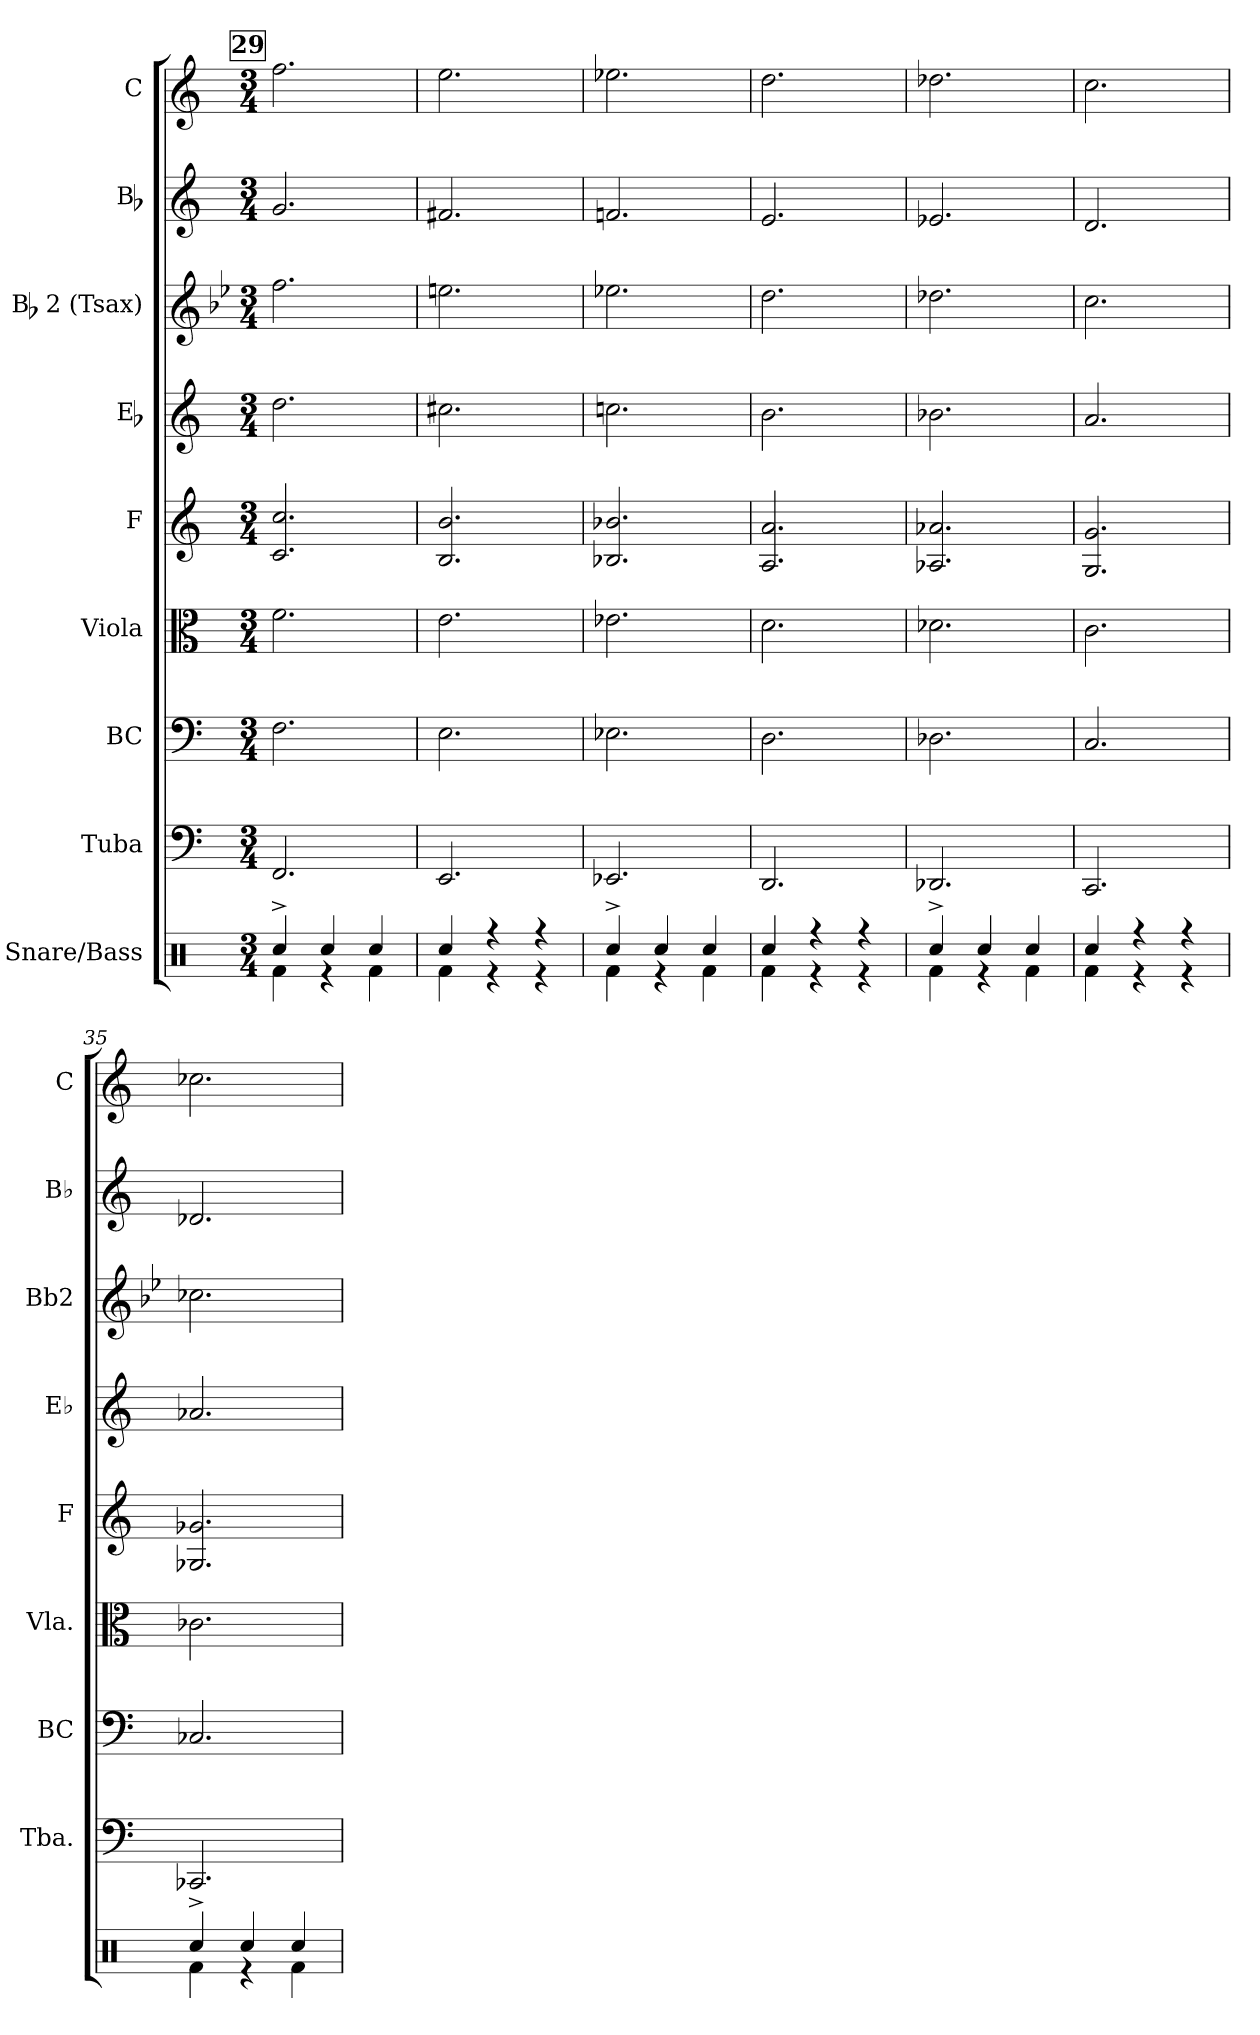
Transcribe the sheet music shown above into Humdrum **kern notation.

**kern	**kern	**kern	**kern	**kern	**kern	**kern	**kern	**kern
*part9	*part8	*part7	*part6	*part5	*part4	*part3	*part2	*part1
*staff9	*staff8	*staff7	*staff6	*staff5	*staff4	*staff3	*staff2	*staff1
*I"Snare/Bass	*I"Tuba	*I"BC	*I"Viola	*I"F	*I"Eb	*I"Bb 2 (Tsax)	*I"Bb	*I"C
*	*I'Tba.	*I'BC	*I'Vla.	*I'F	*I'Eb	*I'Bb2	*I'Bb	*I'C
*clefX	*clefF4	*clefF4	*clefC3	*clefG2	*clefG2	*clefG2	*clefG2	*clefG2
*	*	*	*	*ITrd4c7	*ITrd5c9	*ITrd8c14	*ITrd1c2	*
*k[]	*k[]	*k[]	*k[]	*k[b-]	*k[b-e-a-]	*k[b-e-]	*k[b-e-]	*k[]
*M3/4	*M3/4	*M3/4	*M3/4	*M3/4	*M3/4	*M3/4	*M3/4	*M3/4
!!LO:REH:place=s1:color=#000000:enc=box:fs=12.2576:t=29
=29	=29	=29	=29	=29	=29	=29	=29	=29
*^	*	*	*	*	*	*	*	*
4Rcc^i/	4Rfi\	2.FFi/	2.Fi\	2.fi\	2.Fi/ 2.fi	2.fi\	2.fi\	2.fi/	2.ffi\
4Rcci/	4r	.	.	.	.	.	.	.	.
4Rcci/	4Rfi\	.	.	.	.	.	.	.	.
=30	=30	=30	=30	=30	=30	=30	=30	=30	=30
4Rcci/	4Rfi\	2.EEi/	2.Ei\	2.ei\	2.Ei/ 2.ei	2.eni\	2.eni\	2.eni/	2.eei\
4r	4r	.	.	.	.	.	.	.	.
4r	4r	.	.	.	.	.	.	.	.
=31	=31	=31	=31	=31	=31	=31	=31	=31	=31
4Rcc^i/	4Rfi\	2.EE-Xi/	2.E-Xi\	2.e-Xi\	2.E-Xi/ 2.e-Xi	2.e-Xi\	2.e-Xi\	2.e-Xi/	2.ee-Xi\
4Rcci/	4r	.	.	.	.	.	.	.	.
4Rcci/	4Rfi\	.	.	.	.	.	.	.	.
=32	=32	=32	=32	=32	=32	=32	=32	=32	=32
4Rcci/	4Rfi\	2.DDi/	2.Di\	2.di\	2.Di/ 2.di	2.di\	2.di\	2.di/	2.ddi\
4r	4r	.	.	.	.	.	.	.	.
4r	4r	.	.	.	.	.	.	.	.
=33	=33	=33	=33	=33	=33	=33	=33	=33	=33
4Rcc^i/	4Rfi\	2.DD-Xi/	2.D-Xi\	2.d-Xi\	2.D-Xi/ 2.d-Xi	2.d-Xi\	2.d-Xi\	2.d-Xi/	2.dd-Xi\
4Rcci/	4r	.	.	.	.	.	.	.	.
4Rcci/	4Rfi\	.	.	.	.	.	.	.	.
=34	=34	=34	=34	=34	=34	=34	=34	=34	=34
4Rcci/	4Rfi\	2.CCi/	2.Ci/	2.ci\	2.Ci/ 2.ci	2.ci/	2.ci\	2.ci/	2.cci\
4r	4r	.	.	.	.	.	.	.	.
4r	4r	.	.	.	.	.	.	.	.
!!LO:PB:g=z
=35	=35	=35	=35	=35	=35	=35	=35	=35	=35
4Rcc^i/	4Rfi\	2.CC-Xi/	2.C-Xi/	2.c-Xi\	2.C-Xi/ 2.c-Xi	2.c-Xi/	2.c-Xi\	2.c-Xi/	2.cc-Xi\
4Rcci/	4r	.	.	.	.	.	.	.	.
4Rcci/	4Rfi\	.	.	.	.	.	.	.	.
*v	*v	*	*	*	*	*	*	*	*
=	=	=	=	=	=	=	=	=
*-	*-	*-	*-	*-	*-	*-	*-	*-
